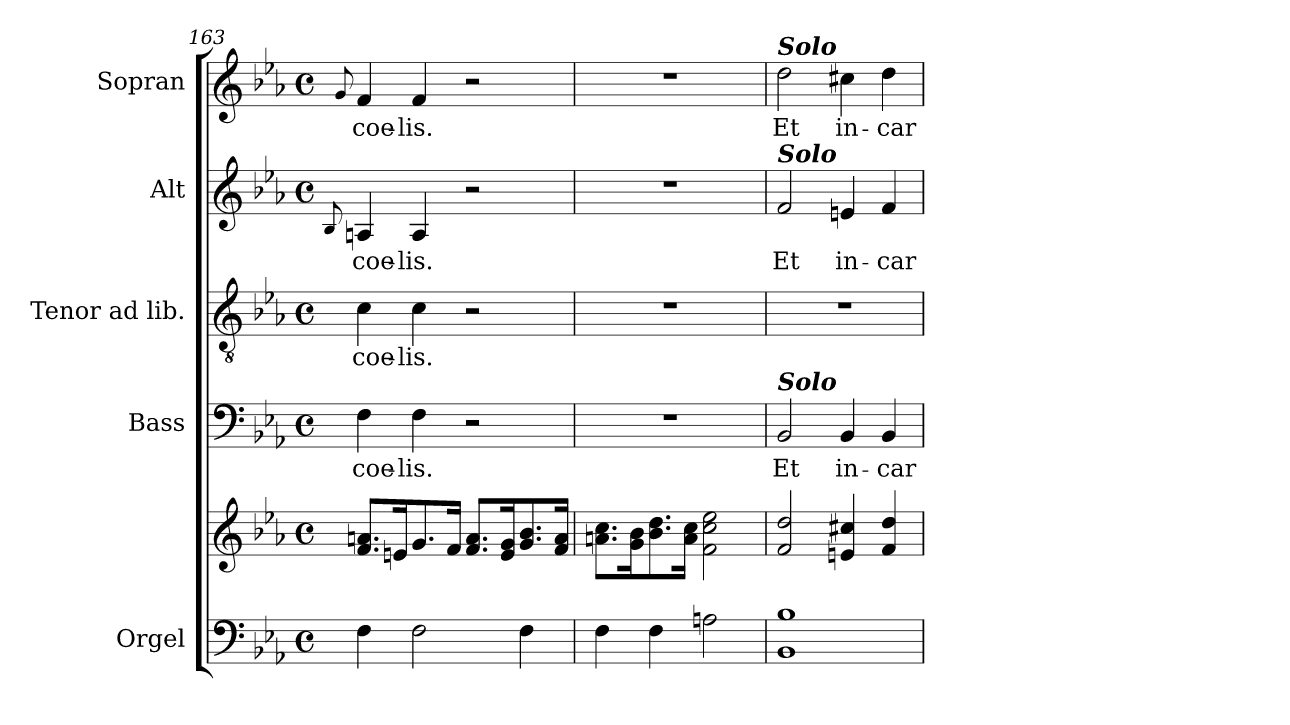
**kern	**kern	**kern	**text	**kern	**text	**kern	**text	**kern	**text
*part5	*part5	*part4	*part4	*part3	*part3	*part2	*part2	*part1	*part1
*staff6	*staff5	*staff4	*staff4	*staff3	*staff3	*staff2	*staff2	*staff1	*staff1
*I"Orgel	*	*I"Bass	*	*I"Tenor ad lib.	*	*I"Alt	*	*I"Sopran	*
*	*	*I'B.	*	*I'T.	*	*I'A.	*	*I'S.	*
!!LO:LB:g=z
*clefF4	*clefG2	*clefF4	*	*clefGv2	*	*clefG2	*	*clefG2	*
*k[b-e-a-]	*k[b-e-a-]	*k[b-e-a-]	*	*k[b-e-a-]	*	*k[b-e-a-]	*	*k[b-e-a-]	*
*E-:	*E-:	*E-:	*	*E-:	*	*E-:	*	*E-:	*
*M4/4	*M4/4	*M4/4	*	*M4/4	*	*M4/4	*	*M4/4	*
*met(c)	*met(c)	*met(c)	*	*met(c)	*	*met(c)	*	*met(c)	*
=163	=163	=163	=163	=163	=163	=163	=163	=163	=163
.	.	.	.	.	.	8qqB-/	.	8qqg/	.
!	!	!	!LO:LY:b	!	!LO:LY:b	!	!LO:LY:b	!	!LO:LY:b
4F\	8.f/ 8.an/L	4F\	coe-	4c\	coe-	4An/	coe-	4f/	coe-
.	16en/k	.	.	.	.	.	.	.	.
!	!	!	!LO:LY:b	!	!LO:LY:b	!	!LO:LY:b	!	!LO:LY:b
2F\	8.g/	4F\	-lis.	4c\	-lis.	4A/	-lis.	4f/	-lis.
.	16f/Jk	.	.	.	.	.	.	.	.
.	8.f/ 8.a/L	2r	.	2r	.	2r	.	2r	.
.	16e/ 16g/k	.	.	.	.	.	.	.	.
4F\	8.g/ 8.b-/	.	.	.	.	.	.	.	.
.	16f/ 16a/Jk	.	.	.	.	.	.	.	.
=164	=164	=164	=164	=164	=164	=164	=164	=164	=164
4F\	8.an\ 8.cc\L	1r	.	1r	.	1r	.	1r	.
.	16g\ 16b-\k	.	.	.	.	.	.	.	.
4F\	8.b-\ 8.dd\	.	.	.	.	.	.	.	.
.	16a\ 16cc\Jk	.	.	.	.	.	.	.	.
2An\	2f\ 2cc\ 2ee-\	.	.	.	.	.	.	.	.
=165	=165	=165	=165	=165	=165	=165	=165	=165	=165
!	!	!	!	!	!	!	!	!LO:TX:a:Bi:t=Solo	!
!	!	!	!	!	!	!LO:TX:a:Bi:t=Solo	!	!	!
!	!	!LO:TX:a:Bi:t=Solo	!	!	!	!	!	!	!
!	!	!	!LO:LY:b	!	!	!	!LO:LY:b	!	!LO:LY:b
1BB- 1B-	2f/ 2dd/	2BB-/	Et	1r	.	2f/	Et	2dd\	Et
!	!	!	!LO:LY:b	!	!	!	!LO:LY:b	!	!LO:LY:b
.	4en/ 4cc#X/	4BB-/	in-	.	.	4en/	in-	4cc#X\	in-
!	!	!	!LO:LY:b	!	!	!	!LO:LY:b	!	!LO:LY:b
.	4f/ 4dd/	4BB-/	-car-	.	.	4f/	-car-	4dd\	-car-
=	=	=	=	=	=	=	=	=	=
*-	*-	*-	*-	*-	*-	*-	*-	*-	*-
